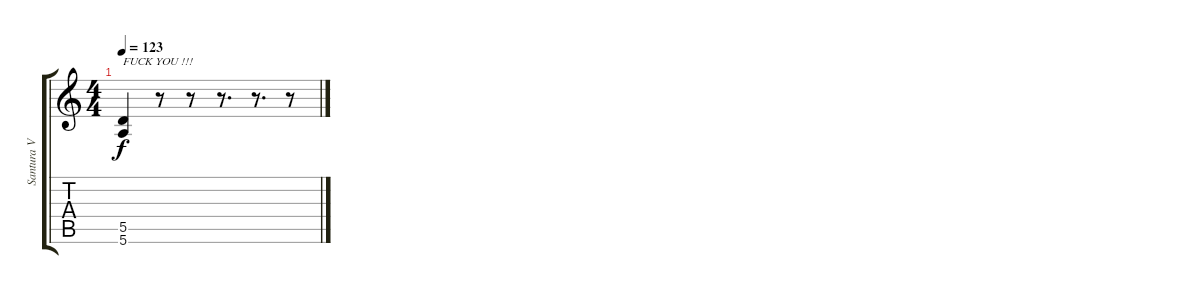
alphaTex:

\track ("Santura V" "Santura V") {instrument distortionguitar}
\staff {score tabs}
\tuning (E4 B3 G3 D3 A2 E2) {hide}
\ts (4 4)
\tempo 123
\clef g2
\ks c
(5.5 5.6).4{txt "FUCK YOU !!!" dy f} r.8 r.8 r.8{d} r.8{d} r.8
